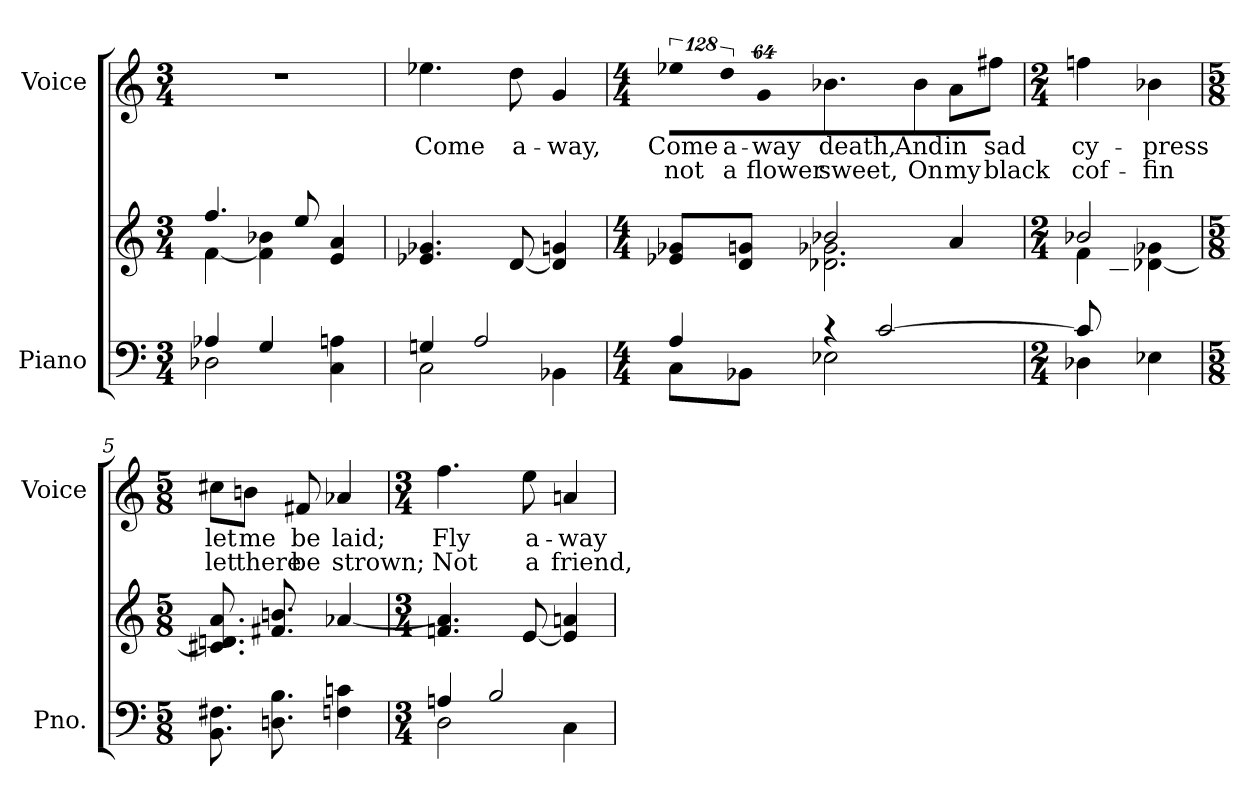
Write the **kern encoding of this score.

**kern	**kern	**kern	**text	**text
*part2	*part2	*part1	*part1	*part1
*staff3	*staff2	*staff1	*staff1	*staff1
*I"Piano	*	*I"Voice	*	*
*I'Pno.	*	*I'Voice	*	*
!!LO:PB:g=z
*clefF4	*clefG2	*clefG2	*	*
*k[]	*k[]	*k[]	*	*
*M3/4	*M3/4	*M3/4	*	*
=1	=1	=1	=1	=1
*^	*^	*	*	*
!	!	!	!	!LO:N:vis=1	!	!
4A-Xi/	2D-Xi\	4.ffi/	[<4fi\	2.r	.	.
4Gi/	.	.	4fi\] 4b-Xi	.	.	.
.	.	8eei/	.	.	.	.
4Ci\ 4Ani	4ryy	4ei/ 4ai	4ryy	.	.	.
*	*	*v	*v	*	*	*
=2	=2	=2	=2	=2	=2
*	*	*^	*	*	*
!	!	!	!	!	!LO:LY:b:color=#000000	!
*	*	*v	*v	*	*	*
4Gni/	2Ci\	4.e-Xi/ 4.g-Xi	4.ee-Xi\	Come	.
2Ai/	.	.	.	.	.
!	!	!	!	!LO:LY:b:color=#000000	!
.	.	[<8di/	8ddi\	a-	.
!	!	!	!	!LO:LY:b:color=#000000	!
.	4BB-Xi\	4di/] 4gni	4gi/	-way,	.
=3	=3	=3	=3	=3	=3
*M4/4	*	*M4/4	*M4/4	*	*
*	*	*^	*	*	*
!	!	!	!	!LO:N:vis=8	!	!
!	!	!	!	!	!LO:LY:b:color=#000000	!LO:LY:b:color=#000000
4Ai/	8Ci\L	8e-Xi/ 8g-XiL	4ryy	1024%85ee-Xi\L	Come	not
!	!	!	!	!LO:N:vis=8	!	!
!	!	!	!	!	!LO:LY:b:color=#000000	!LO:LY:b:color=#000000
.	.	.	.	1024%85ddi\	a-	a
.	8BB-Xi\J	8di/ 8gniJ	.	.	.	.
!	!	!	!	!LO:N:vis=8	!	!
!	!	!	!	!	!LO:LY:b:color=#000000	!LO:LY:b:color=#000000
.	.	.	.	512%43gi\J	-way	flower
!	!	!	!	!	!LO:LY:b:color=#000000	!LO:LY:b:color=#000000
4r	2E-Xi\	2b-Xi/	2.d-Xi\ 2.g-Xi	4.b-Xi\	death,	sweet,
[>2ci/	.	.	.	.	.	.
!	!	!	!	!	!LO:LY:b:color=#000000	!LO:LY:b:color=#000000
.	.	.	.	8b-i\	And	On
!	!	!	!	!	!LO:LY:b:color=#000000	!LO:LY:b:color=#000000
.	4ryy	4ai/	.	8ai\L	in	my
!	!	!	!	!	!LO:LY:b:color=#000000	!LO:LY:b:color=#000000
.	.	.	.	8ff#Xi\J	sad	black
*	*	*v	*v	*	*	*
!!LO:LB:g=z
=4	=4	=4	=4	=4	=4
*M2/4	*	*M2/4	*M2/4	*	*
*	*	*^	*	*	*
*	*	*	*^	*	*	*
!	!	!	!	!	!	!LO:LY:b:color=#000000	!LO:LY:b:color=#000000
8ci/L]	4D-Xi\	2b-Xi/	4fi\	8ryy	4ffni\	cy-	cof-
8ryy	.	.	.	8ci\J	.	.	.
!	!	!	!	!	!	!LO:LY:b:color=#000000	!LO:LY:b:color=#000000
4E-Xi\	4ryy	.	[<4d-Xi\ 4g-Xi	4ryy	4b-Xi\	-press	-fin
*v	*v	*	*	*	*	*	*
*	*v	*v	*v	*	*	*
=5	=5	=5	=5	=5
*M5/8	*M5/8	*M5/8	*	*
*^	*^	*	*	*
*	*	*	*^	*	*	*
!	!	!	!	!	!	!LO:LY:b:color=#000000	!LO:LY:b:color=#000000
*v	*v	*	*	*	*	*	*
*	*v	*v	*v	*	*	*
8.BBi\ 8.F#Xi	8.c#Xi/] 8.dni 8.ai	8cc#Xi\L	let	let
!	!	!	!LO:LY:b:color=#000000	!LO:LY:b:color=#000000
.	.	8bni\J	me	there
8.Dni\ 8.Bi	8.f#Xi/ 8.bni	.	.	.
!	!	!	!LO:LY:b:color=#000000	!LO:LY:b:color=#000000
.	.	8f#Xi/	be	be
!	!	!	!LO:LY:b:color=#000000	!LO:LY:b:color=#000000
4Fni\ 4cni	[>4a-Xi/	4a-Xi/	laid;	strown;
=6	=6	=6	=6	=6
*M3/4	*M3/4	*M3/4	*	*
*^	*	*	*	*
!	!	!	!	!LO:LY:b:color=#000000	!LO:LY:b:color=#000000
4Ani/	2Di\	4.fni/ 4.a-i]	4.ffi\	Fly	Not
2Bi/	.	.	.	.	.
!	!	!	!	!LO:LY:b:color=#000000	!LO:LY:b:color=#000000
.	.	[<8ei/	8eei\	a-	a
!	!	!	!	!LO:LY:b:color=#000000	!LO:LY:b:color=#000000
.	4Ci\	4ei/] 4ani	4ani/	-way	friend,
*v	*v	*	*	*	*
=	=	=	=	=
*-	*-	*-	*-	*-
